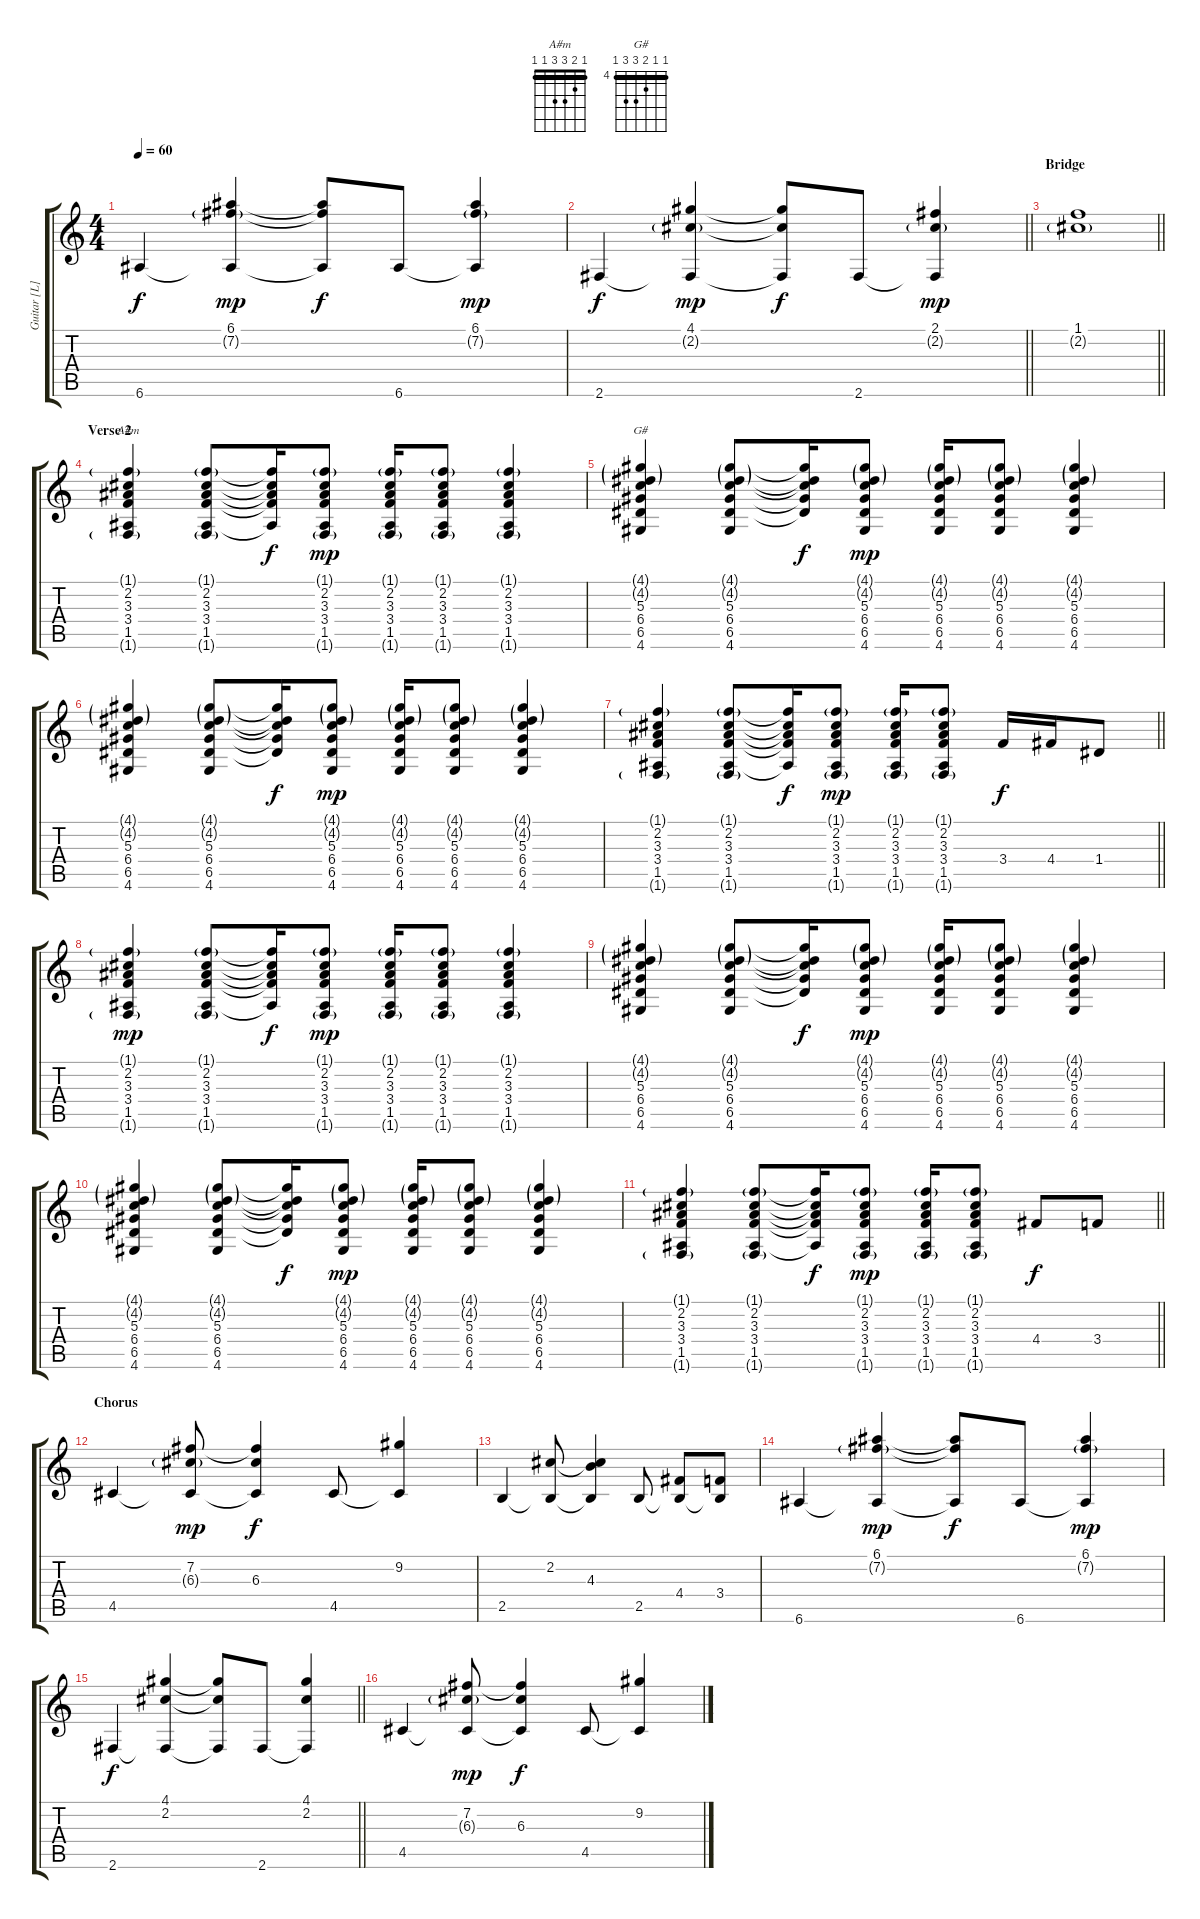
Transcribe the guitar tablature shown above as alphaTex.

\track ("Guitar [L]" "Guitar [L]") {instrument electricguitarclean}
\staff {score tabs}
\tuning (E4 B3 G3 D3 A2 E2) {hide}
\chord ("A#m" 1 2 3 3 1 1) {barre 1}
\chord ("G#" 4 4 5 6 6 4) {firstfret 4 barre 4}
\ts (4 4)
\tempo 60
\clef g2
\ks c
6.6.4{dy f} (6.1 7.2{g} 6.6{t}).4{dy mp} (6.1{t} 7.2{t} 6.6{t}).8{dy f} 6.6.8 (6.1 7.2{g} 6.6{t}).4{dy mp} |
\barLineRight lightlight
2.6.4{dy f} (4.1 2.2{g} 2.6{t}).4{dy mp} (4.1{t} 2.2{t} 2.6{t}).8{dy f} 2.6.8 (2.1 2.2{g} 2.6{t}).4{dy mp} |
\section ("" "Bridge")
\barLineRight lightlight
(1.1 2.2{g}).1 |
\section ("" "Verse 2")
(1.1{g} 2.2 3.3 3.4 1.5 1.6{g}).4{ch "A#m" volume 8} (1.1{g} 2.2 3.3 3.4 1.5 1.6{g}).8 (1.1{t} 2.2{t} 3.3{t} 3.4{t} 1.5{t}).16{dy f} (1.1{g} 2.2 3.3 3.4 1.5 1.6{g}).8{dy mp} (1.1{g} 2.2 3.3 3.4 1.5 1.6{g}).16 (1.1{g} 2.2 3.3 3.4 1.5 1.6{g}).8 (1.1{g} 2.2 3.3 3.4 1.5 1.6{g}).4 |
(4.1{g} 4.2{g} 5.3 6.4 6.5 4.6).4{ch "G#"} (4.1{g} 4.2{g} 5.3 6.4 6.5 4.6).8 (4.1{t} 4.2{t} 5.3{t} 6.4{t} 6.5{t}).16{dy f} (4.1{g} 4.2{g} 5.3 6.4 6.5 4.6).8{dy mp} (4.1{g} 4.2{g} 5.3 6.4 6.5 4.6).16 (4.1{g} 4.2{g} 5.3 6.4 6.5 4.6).8 (4.1{g} 4.2{g} 5.3 6.4 6.5 4.6).4 |
(4.1{g} 4.2{g} 5.3 6.4 6.5 4.6).4 (4.1{g} 4.2{g} 5.3 6.4 6.5 4.6).8 (4.1{t} 4.2{t} 5.3{t} 6.4{t} 6.5{t}).16{dy f} (4.1{g} 4.2{g} 5.3 6.4 6.5 4.6).8{dy mp} (4.1{g} 4.2{g} 5.3 6.4 6.5 4.6).16 (4.1{g} 4.2{g} 5.3 6.4 6.5 4.6).8 (4.1{g} 4.2{g} 5.3 6.4 6.5 4.6).4 |
\barLineRight lightlight
(1.1{g} 2.2 3.3 3.4 1.5 1.6{g}).4 (1.1{g} 2.2 3.3 3.4 1.5 1.6{g}).8 (1.1{t} 2.2{t} 3.3{t} 3.4{t} 1.5{t}).16{dy f} (1.1{g} 2.2 3.3 3.4 1.5 1.6{g}).8{dy mp} (1.1{g} 2.2 3.3 3.4 1.5 1.6{g}).16 (1.1{g} 2.2 3.3 3.4 1.5 1.6{g}).8 3.4.16{dy f} 4.4.16 1.4.8 |
(1.1{g} 2.2 3.3 3.4 1.5 1.6{g}).4{dy mp} (1.1{g} 2.2 3.3 3.4 1.5 1.6{g}).8 (1.1{t} 2.2{t} 3.3{t} 3.4{t} 1.5{t}).16{dy f} (1.1{g} 2.2 3.3 3.4 1.5 1.6{g}).8{dy mp} (1.1{g} 2.2 3.3 3.4 1.5 1.6{g}).16 (1.1{g} 2.2 3.3 3.4 1.5 1.6{g}).8 (1.1{g} 2.2 3.3 3.4 1.5 1.6{g}).4 |
(4.1{g} 4.2{g} 5.3 6.4 6.5 4.6).4 (4.1{g} 4.2{g} 5.3 6.4 6.5 4.6).8 (4.1{t} 4.2{t} 5.3{t} 6.4{t} 6.5{t}).16{dy f} (4.1{g} 4.2{g} 5.3 6.4 6.5 4.6).8{dy mp} (4.1{g} 4.2{g} 5.3 6.4 6.5 4.6).16 (4.1{g} 4.2{g} 5.3 6.4 6.5 4.6).8 (4.1{g} 4.2{g} 5.3 6.4 6.5 4.6).4 |
(4.1{g} 4.2{g} 5.3 6.4 6.5 4.6).4 (4.1{g} 4.2{g} 5.3 6.4 6.5 4.6).8 (4.1{t} 4.2{t} 5.3{t} 6.4{t} 6.5{t}).16{dy f} (4.1{g} 4.2{g} 5.3 6.4 6.5 4.6).8{dy mp} (4.1{g} 4.2{g} 5.3 6.4 6.5 4.6).16 (4.1{g} 4.2{g} 5.3 6.4 6.5 4.6).8 (4.1{g} 4.2{g} 5.3 6.4 6.5 4.6).4 |
\barLineRight lightlight
(1.1{g} 2.2 3.3 3.4 1.5 1.6{g}).4 (1.1{g} 2.2 3.3 3.4 1.5 1.6{g}).8 (1.1{t} 2.2{t} 3.3{t} 3.4{t} 1.5{t}).16{dy f} (1.1{g} 2.2 3.3 3.4 1.5 1.6{g}).8{dy mp} (1.1{g} 2.2 3.3 3.4 1.5 1.6{g}).16 (1.1{g} 2.2 3.3 3.4 1.5 1.6{g}).8 4.4.8{dy f} 3.4.8 |
\section ("" "Chorus")
4.5.4{volume 11} (7.2 6.3{g} 4.5{t}).8{dy mp} (7.2{t} 6.3 4.5{t}).4{dy f} 4.5.8 (9.2 4.5{t}).4 |
2.5.4 (2.2 2.5{t}).8 (2.2{t} 4.3 2.5{t}).4 2.5.8 (4.4 2.5{t}).8 (3.4 2.5{t}).8 |
6.6.4 (6.1 7.2{g} 6.6{t}).4{dy mp} (6.1{t} 7.2{t} 6.6{t}).8{dy f} 6.6.8 (6.1 7.2{g} 6.6{t}).4{dy mp} |
\barLineRight lightlight
2.6.4{dy f} (4.1 2.2 2.6{t}).4 (4.1{t} 2.2{t} 2.6{t}).8 2.6.8 (4.1 2.2 2.6{t}).4 |
4.5.4 (7.2 6.3{g} 4.5{t}).8{dy mp} (7.2{t} 6.3 4.5{t}).4{dy f} 4.5.8 (9.2 4.5{t}).4
